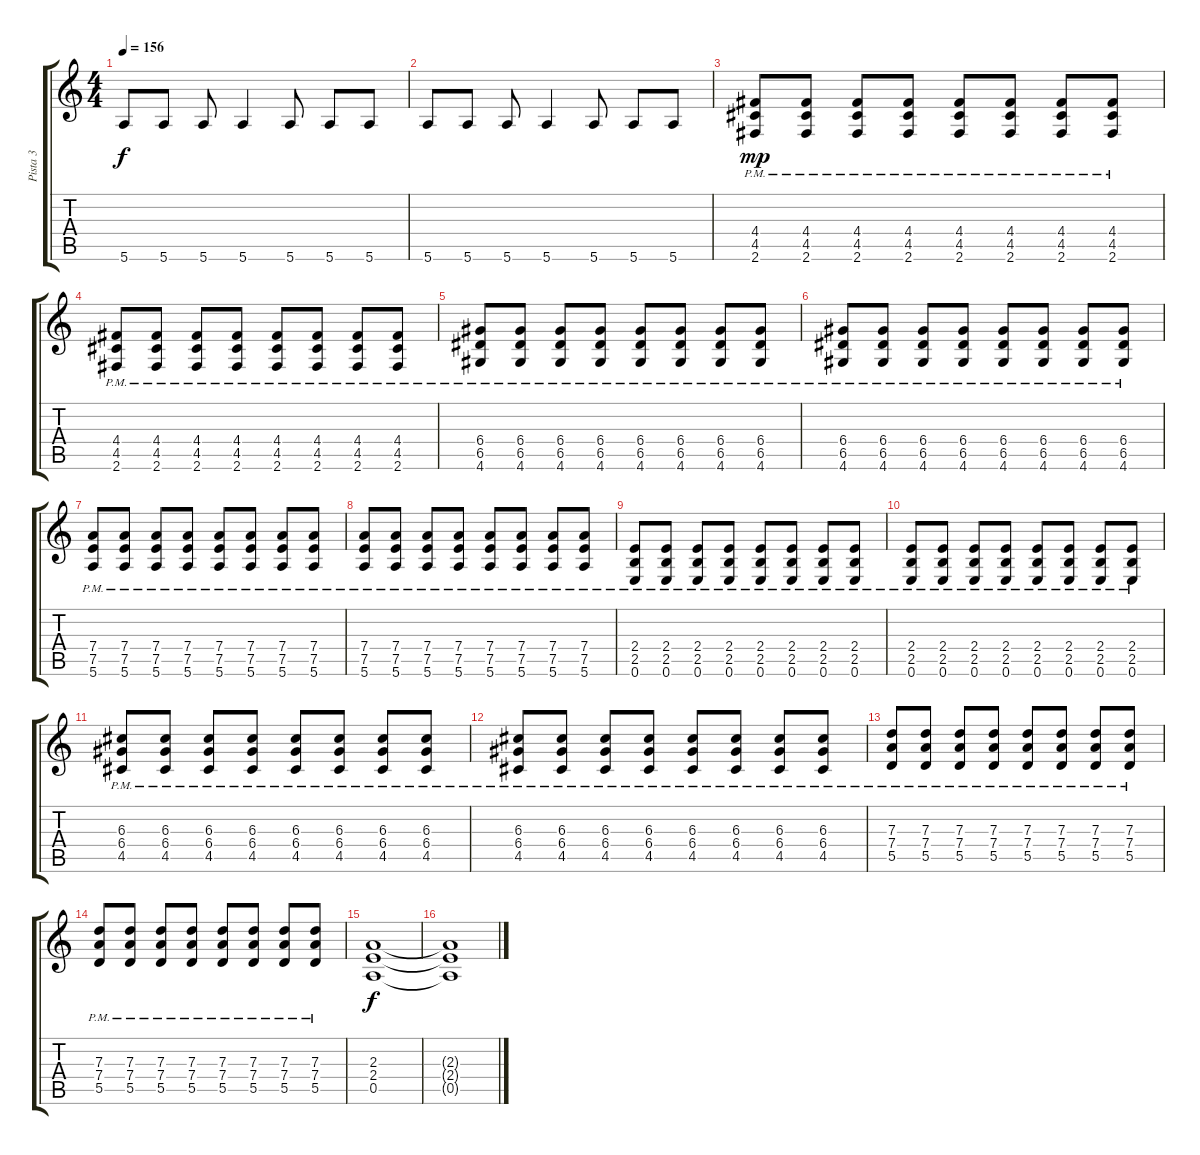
\track ("Pista 3" "Pista 3") {instrument overdrivenguitar}
\staff {score tabs}
\tuning (E4 B3 G3 D3 A2 E2) {hide}
\ts (4 4)
\tempo 156
\clef g2
\ks c
5.6.8{dy f} 5.6.8 5.6.8 5.6.4 5.6.8 5.6.8 5.6.8 |
5.6.8 5.6.8 5.6.8 5.6.4 5.6.8 5.6.8 5.6.8 |
(4.4{pm} 4.5{pm} 2.6{pm}).8{dy mp} (4.4{pm} 4.5{pm} 2.6{pm}).8 (4.4{pm} 4.5{pm} 2.6{pm}).8 (4.4{pm} 4.5{pm} 2.6{pm}).8 (4.4{pm} 4.5{pm} 2.6{pm}).8 (4.4{pm} 4.5{pm} 2.6{pm}).8 (4.4{pm} 4.5{pm} 2.6{pm}).8 (4.4{pm} 4.5{pm} 2.6{pm}).8 |
(4.4{pm} 4.5{pm} 2.6{pm}).8 (4.4{pm} 4.5{pm} 2.6{pm}).8 (4.4{pm} 4.5{pm} 2.6{pm}).8 (4.4{pm} 4.5{pm} 2.6{pm}).8 (4.4{pm} 4.5{pm} 2.6{pm}).8 (4.4{pm} 4.5{pm} 2.6{pm}).8 (4.4{pm} 4.5{pm} 2.6{pm}).8 (4.4{pm} 4.5{pm} 2.6{pm}).8 |
(6.4{pm} 6.5{pm} 4.6{pm}).8 (6.4{pm} 6.5{pm} 4.6{pm}).8 (6.4{pm} 6.5{pm} 4.6{pm}).8 (6.4{pm} 6.5{pm} 4.6{pm}).8 (6.4{pm} 6.5{pm} 4.6{pm}).8 (6.4{pm} 6.5{pm} 4.6{pm}).8 (6.4{pm} 6.5{pm} 4.6{pm}).8 (6.4{pm} 6.5{pm} 4.6{pm}).8 |
(6.4{pm} 6.5{pm} 4.6{pm}).8 (6.4{pm} 6.5{pm} 4.6{pm}).8 (6.4{pm} 6.5{pm} 4.6{pm}).8 (6.4{pm} 6.5{pm} 4.6{pm}).8 (6.4{pm} 6.5{pm} 4.6{pm}).8 (6.4{pm} 6.5{pm} 4.6{pm}).8 (6.4{pm} 6.5{pm} 4.6{pm}).8 (6.4{pm} 6.5{pm} 4.6{pm}).8 |
(7.4{pm} 7.5{pm} 5.6{pm}).8 (7.4{pm} 7.5{pm} 5.6{pm}).8 (7.4{pm} 7.5{pm} 5.6{pm}).8 (7.4{pm} 7.5{pm} 5.6{pm}).8 (7.4{pm} 7.5{pm} 5.6{pm}).8 (7.4{pm} 7.5{pm} 5.6{pm}).8 (7.4{pm} 7.5{pm} 5.6{pm}).8 (7.4{pm} 7.5{pm} 5.6{pm}).8 |
(7.4{pm} 7.5{pm} 5.6{pm}).8 (7.4{pm} 7.5{pm} 5.6{pm}).8 (7.4{pm} 7.5{pm} 5.6{pm}).8 (7.4{pm} 7.5{pm} 5.6{pm}).8 (7.4{pm} 7.5{pm} 5.6{pm}).8 (7.4{pm} 7.5{pm} 5.6{pm}).8 (7.4{pm} 7.5{pm} 5.6{pm}).8 (7.4{pm} 7.5{pm} 5.6{pm}).8 |
(2.4{pm} 2.5{pm} 0.6{pm}).8 (2.4{pm} 2.5{pm} 0.6{pm}).8 (2.4{pm} 2.5{pm} 0.6{pm}).8 (2.4{pm} 2.5{pm} 0.6{pm}).8 (2.4{pm} 2.5{pm} 0.6{pm}).8 (2.4{pm} 2.5{pm} 0.6{pm}).8 (2.4{pm} 2.5{pm} 0.6{pm}).8 (2.4{pm} 2.5{pm} 0.6{pm}).8 |
(2.4{pm} 2.5{pm} 0.6{pm}).8 (2.4{pm} 2.5{pm} 0.6{pm}).8 (2.4{pm} 2.5{pm} 0.6{pm}).8 (2.4{pm} 2.5{pm} 0.6{pm}).8 (2.4{pm} 2.5{pm} 0.6{pm}).8 (2.4{pm} 2.5{pm} 0.6{pm}).8 (2.4{pm} 2.5{pm} 0.6{pm}).8 (2.4{pm} 2.5{pm} 0.6{pm}).8 |
(6.3{pm} 6.4{pm} 4.5{pm}).8 (6.3{pm} 6.4{pm} 4.5{pm}).8 (6.3{pm} 6.4{pm} 4.5{pm}).8 (6.3{pm} 6.4{pm} 4.5{pm}).8 (6.3{pm} 6.4{pm} 4.5{pm}).8 (6.3{pm} 6.4{pm} 4.5{pm}).8 (6.3{pm} 6.4{pm} 4.5{pm}).8 (6.3{pm} 6.4{pm} 4.5{pm}).8 |
(6.3{pm} 6.4{pm} 4.5{pm}).8 (6.3{pm} 6.4{pm} 4.5{pm}).8 (6.3{pm} 6.4{pm} 4.5{pm}).8 (6.3{pm} 6.4{pm} 4.5{pm}).8 (6.3{pm} 6.4{pm} 4.5{pm}).8 (6.3{pm} 6.4{pm} 4.5{pm}).8 (6.3{pm} 6.4{pm} 4.5{pm}).8 (6.3{pm} 6.4{pm} 4.5{pm}).8 |
(7.3{pm} 7.4{pm} 5.5{pm}).8 (7.3{pm} 7.4{pm} 5.5{pm}).8 (7.3{pm} 7.4{pm} 5.5{pm}).8 (7.3{pm} 7.4{pm} 5.5{pm}).8 (7.3{pm} 7.4{pm} 5.5{pm}).8 (7.3{pm} 7.4{pm} 5.5{pm}).8 (7.3{pm} 7.4{pm} 5.5{pm}).8 (7.3{pm} 7.4{pm} 5.5{pm}).8 |
(7.3{pm} 7.4{pm} 5.5{pm}).8 (7.3{pm} 7.4{pm} 5.5{pm}).8 (7.3{pm} 7.4{pm} 5.5{pm}).8 (7.3{pm} 7.4{pm} 5.5{pm}).8 (7.3{pm} 7.4{pm} 5.5{pm}).8 (7.3{pm} 7.4{pm} 5.5{pm}).8 (7.3{pm} 7.4{pm} 5.5{pm}).8 (7.3{pm} 7.4{pm} 5.5{pm}).8 |
(2.3 2.4 0.5).1{dy f} |
(2.3{t} 2.4{t} 0.5{t}).1
